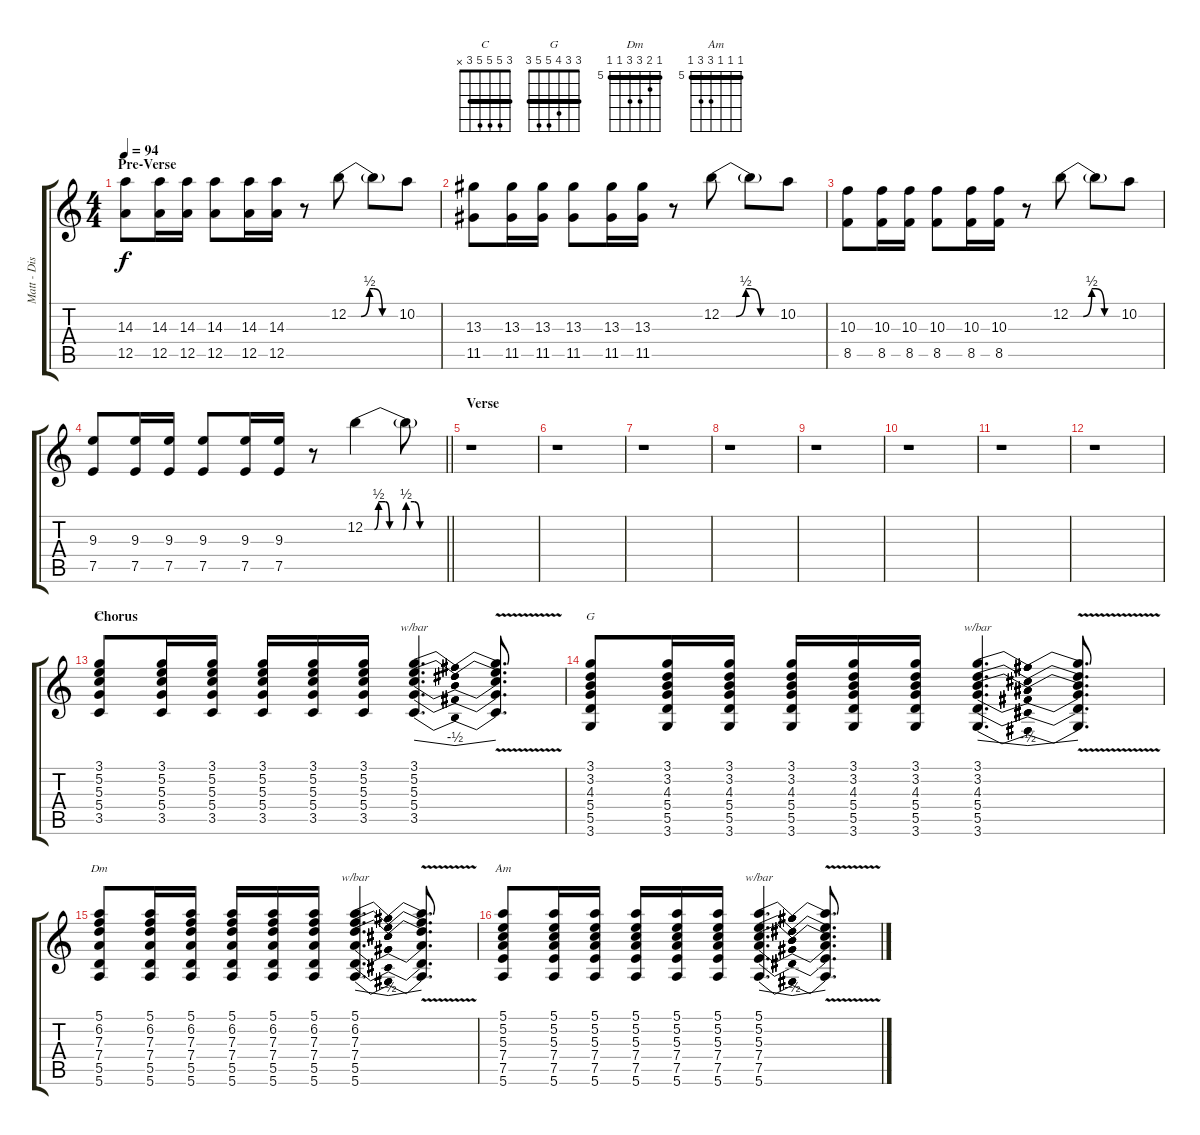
\track ("Matt - Distortion" "Matt - Dis") {instrument distortionguitar}
\staff {score tabs}
\tuning (E4 B3 G3 D3 A2 E2) {hide}
\chord ("C" 3 5 5 5 3 x) {barre 3}
\chord ("G" 3 3 4 5 5 3) {barre 3}
\chord ("Dm" 5 6 7 7 5 5) {firstfret 5 barre 5}
\chord ("Am" 5 5 5 7 7 5) {firstfret 5 barre 5}
\ts (4 4)
\section ("" "Pre-Verse")
\tempo 94
\clef g2
\ks c
(14.3 12.5).8{dy f} (14.3 12.5).16 (14.3 12.5).16 (14.3 12.5).8 (14.3 12.5).16 (14.3 12.5).16 r.8 12.2{be (custom 0 0 15 0 25 2 30 2 40 0 60 0)}.8 12.2{t}.8 10.2.8 |
(13.3 11.5).8 (13.3 11.5).16 (13.3 11.5).16 (13.3 11.5).8 (13.3 11.5).16 (13.3 11.5).16 r.8 12.2{be (custom 0 0 15 0 25 2 30 2 40 0 45 0 60 0)}.8 12.2{t}.8 10.2.8 |
(10.3 8.5).8 (10.3 8.5).16 (10.3 8.5).16 (10.3 8.5).8 (10.3 8.5).16 (10.3 8.5).16 r.8 12.2{be (custom 0 0 15 0 25 2 30 2 40 0 60 0)}.8 12.2{t}.8 10.2.8 |
\barLineRight lightlight
(9.3 7.5).8 (9.3 7.5).16 (9.3 7.5).16 (9.3 7.5).8 (9.3 7.5).16 (9.3 7.5).16 r.8 12.2{be (custom 0 0 7 0 10 2 15 2 18 0 24 0 28 0 30 2 36 2 40 0 47 0 60 0)}.4 12.2{t}.8 |
\section ("" "Verse")
r.1 |
r.1 |
r.1 |
r.1 |
r.1 |
r.1 |
r.1 |
r.1 |
\section ("" "Chorus")
(3.1 5.2 5.3 5.4 3.5).8{ch "C" volume 8} (3.1 5.2 5.3 5.4 3.5).16 (3.1 5.2 5.3 5.4 3.5).16 (3.1 5.2 5.3 5.4 3.5).16 (3.1 5.2 5.3 5.4 3.5).16 (3.1 5.2 5.3 5.4 3.5).16 (3.1 5.2 5.3 5.4 3.5).4{d tbe (dip default 0 0 30 -2 60 0)} (3.1{v t} 5.2{v t} 5.3{v t} 5.4{v t} 3.5{v t}).8{d} |
(3.1 3.2 4.3 5.4 5.5 3.6).8{ch "G"} (3.1 3.2 4.3 5.4 5.5 3.6).16 (3.1 3.2 4.3 5.4 5.5 3.6).16 (3.1 3.2 4.3 5.4 5.5 3.6).16 (3.1 3.2 4.3 5.4 5.5 3.6).16 (3.1 3.2 4.3 5.4 5.5 3.6).16 (3.1 3.2 4.3 5.4 5.5 3.6).4{d tbe (dip default 0 0 30 -2 60 0)} (3.1{v t} 3.2{v t} 4.3{v t} 5.4{v t} 5.5{v t} 3.6{v t}).8{d} |
(5.1 6.2 7.3 7.4 5.5 5.6).8{ch "Dm"} (5.1 6.2 7.3 7.4 5.5 5.6).16 (5.1 6.2 7.3 7.4 5.5 5.6).16 (5.1 6.2 7.3 7.4 5.5 5.6).16 (5.1 6.2 7.3 7.4 5.5 5.6).16 (5.1 6.2 7.3 7.4 5.5 5.6).16 (5.1 6.2 7.3 7.4 5.5 5.6).4{d tbe (dip default 0 0 30 -2 60 0)} (5.1{v t} 6.2{v t} 7.3{v t} 7.4{v t} 5.5{v t} 5.6{v t}).8{d} |
(5.1 5.2 5.3 7.4 7.5 5.6).8{ch "Am"} (5.1 5.2 5.3 7.4 7.5 5.6).16 (5.1 5.2 5.3 7.4 7.5 5.6).16 (5.1 5.2 5.3 7.4 7.5 5.6).16 (5.1 5.2 5.3 7.4 7.5 5.6).16 (5.1 5.2 5.3 7.4 7.5 5.6).16 (5.1 5.2 5.3 7.4 7.5 5.6).4{d tbe (dip default 0 0 30 -2 60 0)} (5.1{v t} 5.2{v t} 5.3{v t} 7.4{v t} 7.5{v t} 5.6{v t}).8{d}
